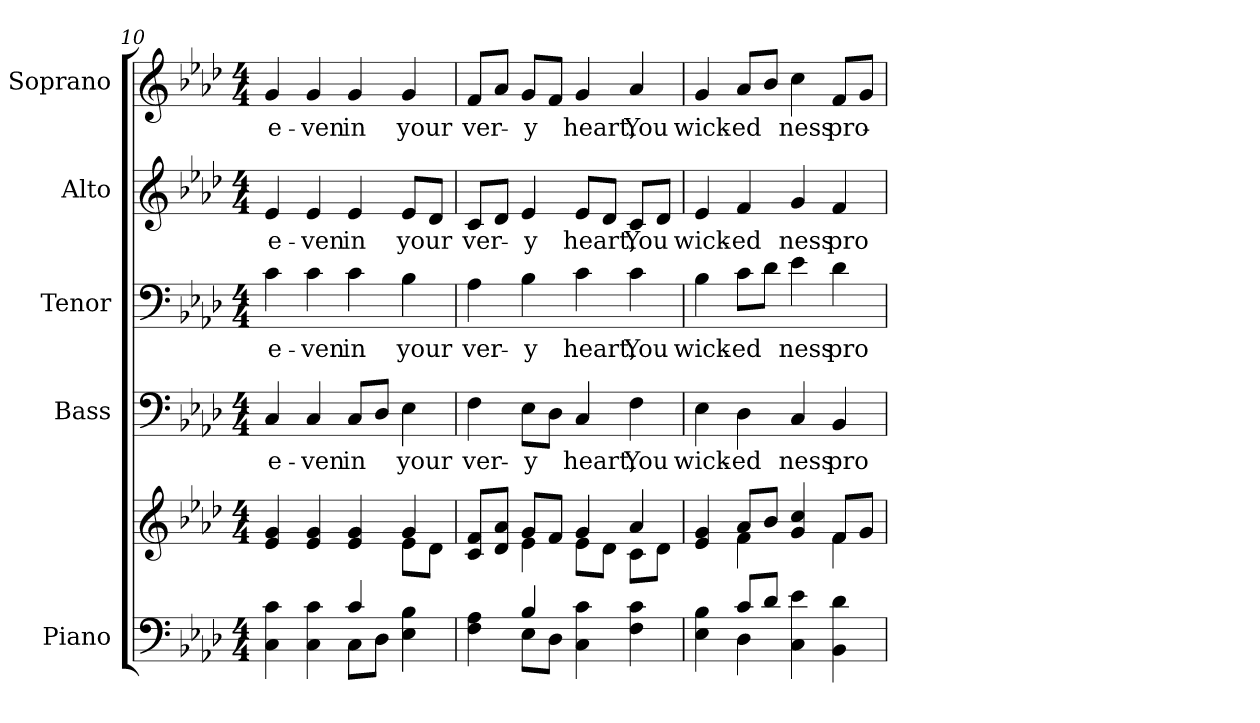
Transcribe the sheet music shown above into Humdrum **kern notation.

**kern	**kern	**kern	**text	**kern	**text	**kern	**text	**kern	**text
*part5	*part5	*part4	*part4	*part3	*part3	*part2	*part2	*part1	*part1
*staff6	*staff5	*staff4	*staff4	*staff3	*staff3	*staff2	*staff2	*staff1	*staff1
*I"Piano	*	*I"Bass	*	*I"Tenor	*	*I"Alto	*	*I"Soprano	*
*I'Pno.	*	*I'B.	*	*I'T.	*	*I'A.	*	*I'S.	*
!!LO:PB:g=z
*clefF4	*clefG2	*clefF4	*	*clefF4	*	*clefG2	*	*clefG2	*
*k[b-e-a-d-]	*k[b-e-a-d-]	*k[b-e-a-d-]	*	*k[b-e-a-d-]	*	*k[b-e-a-d-]	*	*k[b-e-a-d-]	*
*A-:	*A-:	*A-:	*	*A-:	*	*A-:	*	*A-:	*
*M4/4	*M4/4	*M4/4	*	*M4/4	*	*M4/4	*	*M4/4	*
=10	=10	=10	=10	=10	=10	=10	=10	=10	=10
*^	*^	*	*	*	*	*	*	*	*
!	!	!	!	!	!LO:LY:b:color=#000000	!	!	!	!	!	!
!	!	!	!	!	!	!	!LO:LY:b:color=#000000	!	!	!	!
!	!	!	!	!	!	!	!	!	!LO:LY:b:color=#000000	!	!
!	!	!	!	!	!	!	!	!	!	!	!LO:LY:b:color=#000000
4Ci\ 4ci	2ryy	4e-i/ 4gi	2ryy	4Ci/	e-	4ci\	e-	4e-i/	e-	4gi/	e-
!	!	!	!	!	!LO:LY:b:color=#000000	!	!	!	!	!	!
!	!	!	!	!	!	!	!LO:LY:b:color=#000000	!	!	!	!
!	!	!	!	!	!	!	!	!	!LO:LY:b:color=#000000	!	!
!	!	!	!	!	!	!	!	!	!	!	!LO:LY:b:color=#000000
4Ci\ 4ci	.	4e-i/ 4gi	.	4Ci/	-ven	4ci\	-ven	4e-i/	-ven	4gi/	-ven
!	!	!	!	!	!LO:LY:b:color=#000000	!	!	!	!	!	!
!	!	!	!	!	!	!	!LO:LY:b:color=#000000	!	!	!	!
!	!	!	!	!	!	!	!	!	!LO:LY:b:color=#000000	!	!
!	!	!	!	!	!	!	!	!	!	!	!LO:LY:b:color=#000000
4ci/	8Ci\L	4e-i/ 4gi	4ryy	8Ci/L	in	4ci\	in	4e-i/	in	4gi/	in
.	8D-i\J	.	.	8D-i/J	.	.	.	.	.	.	.
!	!	!	!	!	!LO:LY:b:color=#000000	!	!	!	!	!	!
!	!	!	!	!	!	!	!LO:LY:b:color=#000000	!	!	!	!
!	!	!	!	!	!	!	!	!	!LO:LY:b:color=#000000	!	!
!	!	!	!	!	!	!	!	!	!	!	!LO:LY:b:color=#000000
4E-i\ 4B-i	4ryy	4gi/	8e-i\L	4E-i\	your	4B-i\	your	8e-i/L	your	4gi/	your
.	.	.	8d-i\J	.	.	.	.	8d-i/J	.	.	.
=11	=11	=11	=11	=11	=11	=11	=11	=11	=11	=11	=11
!	!	!	!	!	!LO:LY:b:color=#000000	!	!	!	!	!	!
!	!	!	!	!	!	!	!LO:LY:b:color=#000000	!	!	!	!
!	!	!	!	!	!	!	!	!	!LO:LY:b:color=#000000	!	!
!	!	!	!	!	!	!	!	!	!	!	!LO:LY:b:color=#000000
4Fi\ 4A-i	4ryy	8ci/ 8fiL	4ryy	4Fi\	ver-	4A-i\	ver-	8ci/L	ver-	8fi/L	ver-
.	.	8d-i/ 8a-iJ	.	.	.	.	.	8d-i/J	.	8a-i/J	.
!	!	!	!	!	!LO:LY:b:color=#000000	!	!	!	!	!	!
!	!	!	!	!	!	!	!LO:LY:b:color=#000000	!	!	!	!
!	!	!	!	!	!	!	!	!	!LO:LY:b:color=#000000	!	!
!	!	!	!	!	!	!	!	!	!	!	!LO:LY:b:color=#000000
4B-i/	8E-i\L	8gi/L	4e-i\	8E-i\L	-y	4B-i\	-y	4e-i/	-y	8gi/L	-y
.	8D-i\J	8fi/J	.	8D-i\J	.	.	.	.	.	8fi/J	.
!	!	!	!	!	!LO:LY:b:color=#000000	!	!	!	!	!	!
!	!	!	!	!	!	!	!LO:LY:b:color=#000000	!	!	!	!
!	!	!	!	!	!	!	!	!	!LO:LY:b:color=#000000	!	!
!	!	!	!	!	!	!	!	!	!	!	!LO:LY:b:color=#000000
4Ci\ 4ci	2ryy	4gi/	8e-i\L	4Ci/	heart,	4ci\	heart,	8e-i/L	heart,	4gi/	heart,
.	.	.	8d-i\J	.	.	.	.	8d-i/J	.	.	.
!	!	!	!	!	!LO:LY:b:color=#000000	!	!	!	!	!	!
!	!	!	!	!	!	!	!LO:LY:b:color=#000000	!	!	!	!
!	!	!	!	!	!	!	!	!	!LO:LY:b:color=#000000	!	!
!	!	!	!	!	!	!	!	!	!	!	!LO:LY:b:color=#000000
4Fi\ 4ci	.	4a-i/	8ci\L	4Fi\	You	4ci\	You	8ci/L	You	4a-i/	You
.	.	.	8d-i\J	.	.	.	.	8d-i/J	.	.	.
=12	=12	=12	=12	=12	=12	=12	=12	=12	=12	=12	=12
!	!	!	!	!	!LO:LY:b:color=#000000	!	!	!	!	!	!
!	!	!	!	!	!	!	!LO:LY:b:color=#000000	!	!	!	!
!	!	!	!	!	!	!	!	!	!LO:LY:b:color=#000000	!	!
!	!	!	!	!	!	!	!	!	!	!	!LO:LY:b:color=#000000
4E-i\ 4B-i	4ryy	4e-i/ 4gi	4ryy	4E-i\	wick-	4B-i\	wick-	4e-i/	wick-	4gi/	wick-
!	!	!	!	!	!LO:LY:b:color=#000000	!	!	!	!	!	!
!	!	!	!	!	!	!	!LO:LY:b:color=#000000	!	!	!	!
!	!	!	!	!	!	!	!	!	!LO:LY:b:color=#000000	!	!
!	!	!	!	!	!	!	!	!	!	!	!LO:LY:b:color=#000000
8ci/L	4D-i\	8a-i/L	4fi\	4D-i\	-ed	8ci\L	-ed	4fi/	-ed	8a-i/L	-ed
8d-i/J	.	8b-i/J	.	.	.	8d-i\J	.	.	.	8b-i/J	.
!	!	!	!	!	!LO:LY:b:color=#000000	!	!	!	!	!	!
!	!	!	!	!	!	!	!LO:LY:b:color=#000000	!	!	!	!
!	!	!	!	!	!	!	!	!	!LO:LY:b:color=#000000	!	!
!	!	!	!	!	!	!	!	!	!	!	!LO:LY:b:color=#000000
4Ci\ 4e-i	2ryy	4gi/ 4cci	4ryy	4Ci/	ness	4e-i\	ness	4gi/	ness	4cci\	ness
!	!	!	!	!	!LO:LY:b:color=#000000	!	!	!	!	!	!
!	!	!	!	!	!	!	!LO:LY:b:color=#000000	!	!	!	!
!	!	!	!	!	!	!	!	!	!LO:LY:b:color=#000000	!	!
!	!	!	!	!	!	!	!	!	!	!	!LO:LY:b:color=#000000
4BB-i\ 4d-i	.	8fi/L	4fi\	4BB-i/	pro-	4d-i\	pro-	4fi/	pro-	8fi/L	pro-
.	.	8gi/J	.	.	.	.	.	.	.	8gi/J	.
*v	*v	*	*	*	*	*	*	*	*	*	*
*	*v	*v	*	*	*	*	*	*	*	*
=	=	=	=	=	=	=	=	=	=
*-	*-	*-	*-	*-	*-	*-	*-	*-	*-
